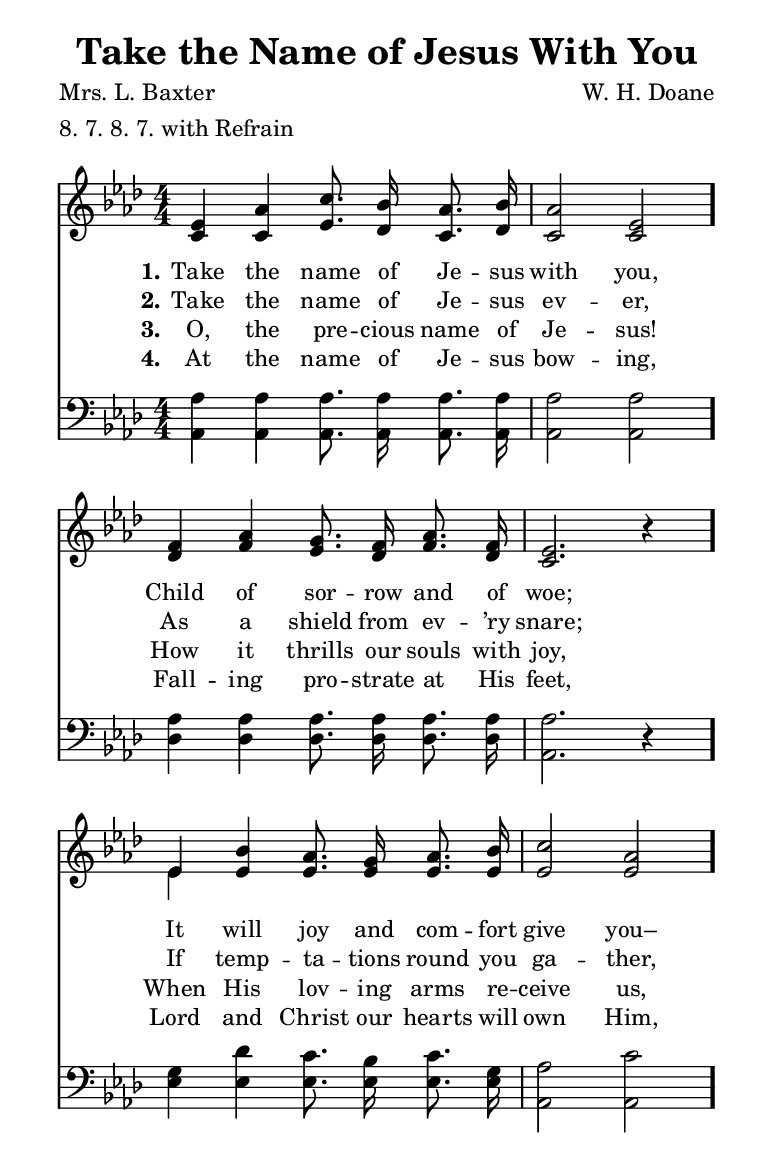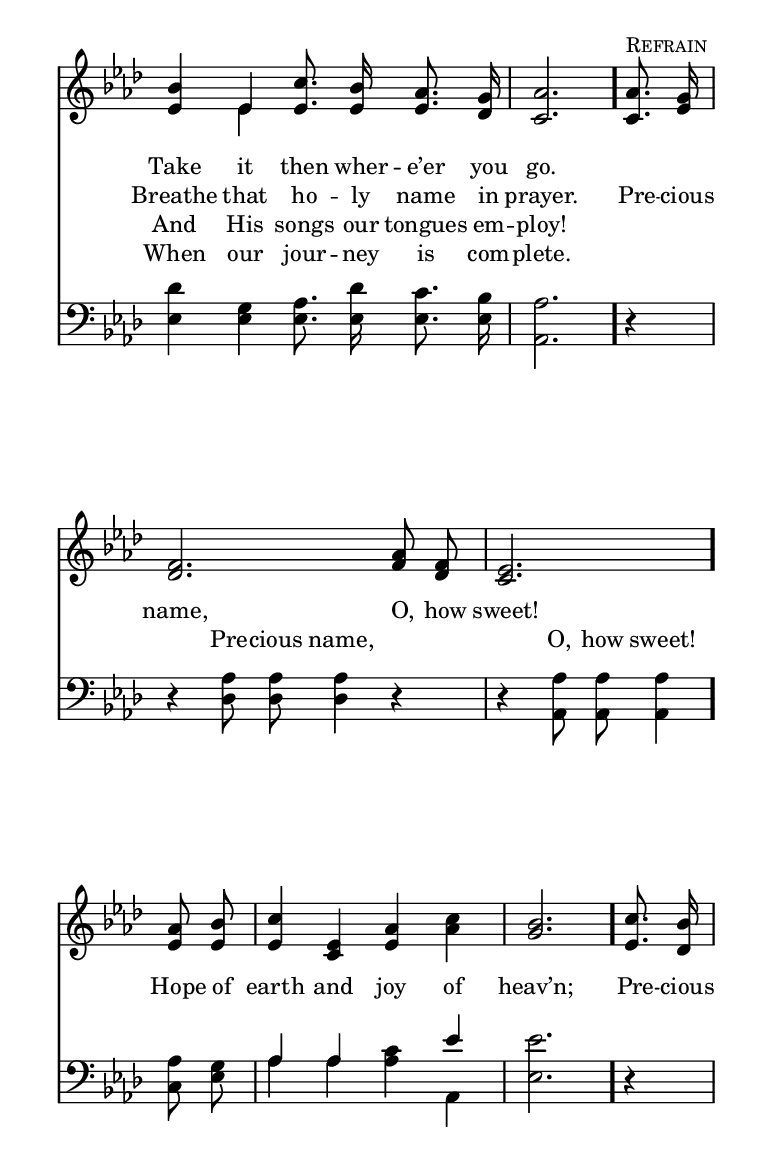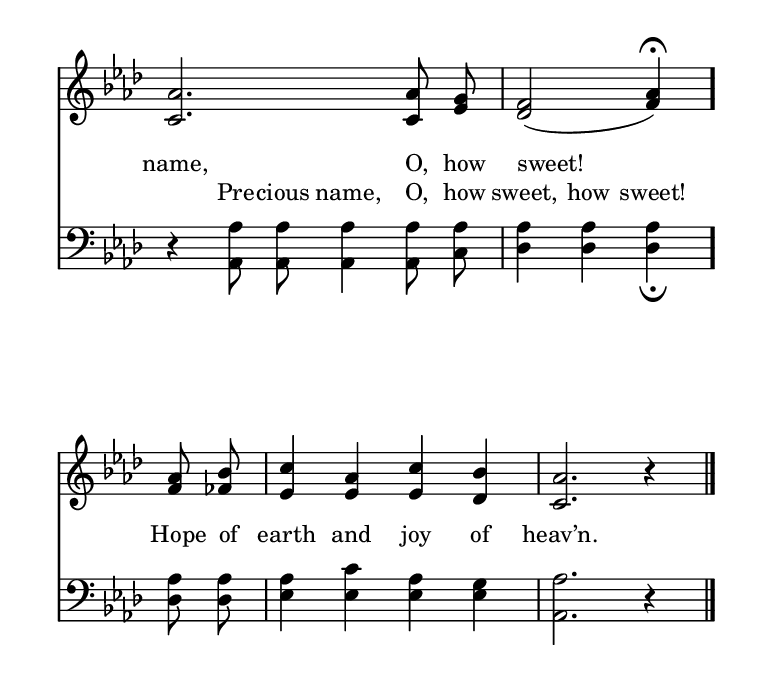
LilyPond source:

\include "common/global.ily"
\paper {
  \include "common/paper.ily"
}

\header{
  hymnnumber = "194"
  title = "Take the Name of Jesus With You"
  tunename = ""
  meter = "8. 7. 8. 7. with Refrain"
  poet = "Mrs. L. Baxter"
  composer = "W. H. Doane"
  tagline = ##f
}

ta = { \tempo 4=80 }
tb = { \tempo 4=40 }

global = {
  \include "common/overrides.ily"
  \override Staff.TimeSignature.style = #'numbered % original has `c`
  \time 4/4
  \override Score.MetronomeMark.transparent = ##t % hide all fermata changes too
  \ta
  \key aes \major
  \autoBeamOff
}

patternA = { c4 c c8. c16 c8. c16 | c2 c }
patternB = { c4 c c8. c16 c8. c16 | c2. }

notesSoprano = {
\global
\relative c' {

  ees4 aes c8. bes16 aes8. bes16 | aes2 ees
  \changePitch \patternB { f aes g f aes f | ees } r4
  \changePitch \patternA { ees bes' aes g aes bes | c aes }
  \changePitch \patternB { bes ees, c' bes aes g | aes }

  << s^\markup { \small \caps "Refrain" }
  { aes8. g16 | f2. aes8 f | ees2. } >>
  aes8 bes | c4 ees, aes c | bes2.
  c8. bes16 | aes2. aes8 g | f2( \tb aes4) \fermata \ta
  aes8 bes | c4 aes c bes | aes2. r4

  \bar "|."

}
}

notesAlto = {
\global
\relative e' {

  \changePitch \patternA { c c ees des c des | c c }
  \changePitch \patternB { des f ees des f des | c } r4
  \changePitch \patternA { ees ees ees ees ees ees | ees ees }
  \changePitch \patternB { ees ees ees ees ees des | c }

  c8. ees16 | des2. f8 des | c2.
  ees8 ees | ees4 c ees aes | g2.
  ees8. des16 | c2. c8 ees | des2( f4)
  f8 fes | ees4 ees ees des | c2. r4

}
}

notesTenor = {
\global
\relative a {

  \changePitch \patternA { aes aes aes aes aes aes | aes aes }
  \changePitch \patternB { aes aes aes aes aes aes | aes } r4
  \changePitch \patternA { g des' c bes c g | aes c }
  \changePitch \patternB { des g, aes des c bes | aes }

  r4 | r4 aes8 aes aes4 r4 | r4 aes8 aes aes4
  aes8 g | aes4 aes c ees | ees2.
  r4 | r4 aes,8 aes aes4 aes8 aes | aes4 aes aes
  aes8 aes | aes4 c aes g | aes2. r4

}
}

notesBass = {
\global
\relative f, {

  \changePitch \patternA { aes aes aes aes aes aes | aes aes }
  \changePitch \patternB { des des des des des des | aes } r4
  \changePitch \patternA { ees' ees ees ees ees ees | aes, aes }
  \changePitch \patternB { ees' ees ees ees ees ees | aes, }

  r4 | r4 des8 des des4 r4 | r4 aes8 aes aes4
  c8 ees | aes4 aes aes aes, | ees'2.
  r4 | r4 aes,8 aes aes4 aes8 c | des4 des des_\fermata
  des8 des | ees4 ees ees ees | aes,2. r4

}
}

Refrain = \lyricmode {

Pre -- cious name, O, how sweet! \bar "."
Hope of earth and joy of heav’n; \bar "."
Pre -- cious name, O, how sweet! \bar "."
Hope of earth and joy of heav’n. \bar "."

}

wordsA = \lyricmode {
\set stanza = "1."

Take the name of Je -- sus with you, \bar "."
Child of sor -- row and of woe; \bar "."
It will joy and com -- fort give you– \bar "."
Take it then wher -- e’er you go. \bar "."

}

wordsB = \lyricmode {
\set stanza = "2."

Take the name of Je -- sus ev -- er,
As a shield from ev -- ’ry snare;
If temp -- ta -- tions round you ga -- ther,
Breathe that ho -- ly name in prayer.

\Refrain

}

wordsC = \lyricmode {
\set stanza = "3."

O, the pre -- cious name of Je -- sus!
How it thrills our souls with joy,
When His lov -- ing arms re -- ceive us,
And His songs our tongues em -- ploy!

}

wordsD = \lyricmode {
\set stanza = "4."

At the name of Je -- sus bow -- ing,
Fall -- ing pro -- strate at His feet,
Lord and Christ our hearts will own Him,
When our jour -- ney is com -- plete.

}

underWords = \lyricmode {

{ \repeat unfold 30 \skip 4 }
Pre -- cious name, O, how sweet!
{ \repeat unfold 7 \skip 4 }
Pre -- cious name, O, how sweet, how sweet!

}

\score {
  \context ChoirStaff <<
    \context Staff = upper <<
      \set Staff.autoBeaming = ##f
      \set ChoirStaff.systemStartDelimiter = #'SystemStartBar
      \set ChoirStaff.printPartCombineTexts = ##f
      \partcombine #'(2 . 9) \notesSoprano \notesAlto
      \context NullVoice = sopranos { \voiceOne << \notesSoprano >> }
      \context NullVoice = altos { \voiceTwo << \notesAlto >> }
      \context Lyrics = one   \lyricsto sopranos \wordsA
      \context Lyrics = two   \lyricsto sopranos \wordsB
      \context Lyrics = three \lyricsto sopranos \wordsC
      \context Lyrics = four  \lyricsto sopranos \wordsD
    >>
    \context Staff = men <<
      \set Staff.autoBeaming = ##f
      \clef bass
      \set ChoirStaff.printPartCombineTexts = ##f
      \partcombine #'(2 . 9) \notesTenor \notesBass
      \context NullVoice = tenors { \voiceOne << \notesTenor >> }
      \context NullVoice = basses { \voiceTwo << \notesBass >> }
    >>
    \context Lyrics = three \lyricsto tenors \underWords
  >>
  \layout {
    \include "common/layout.ily"
  }
  \midi{
    \include "common/midi.ily"
  }
}

\version "2.19.49"  % necessary for upgrading to future LilyPond versions.

% vi:set et ts=2 sw=2 ai nocindent syntax=lilypond:
